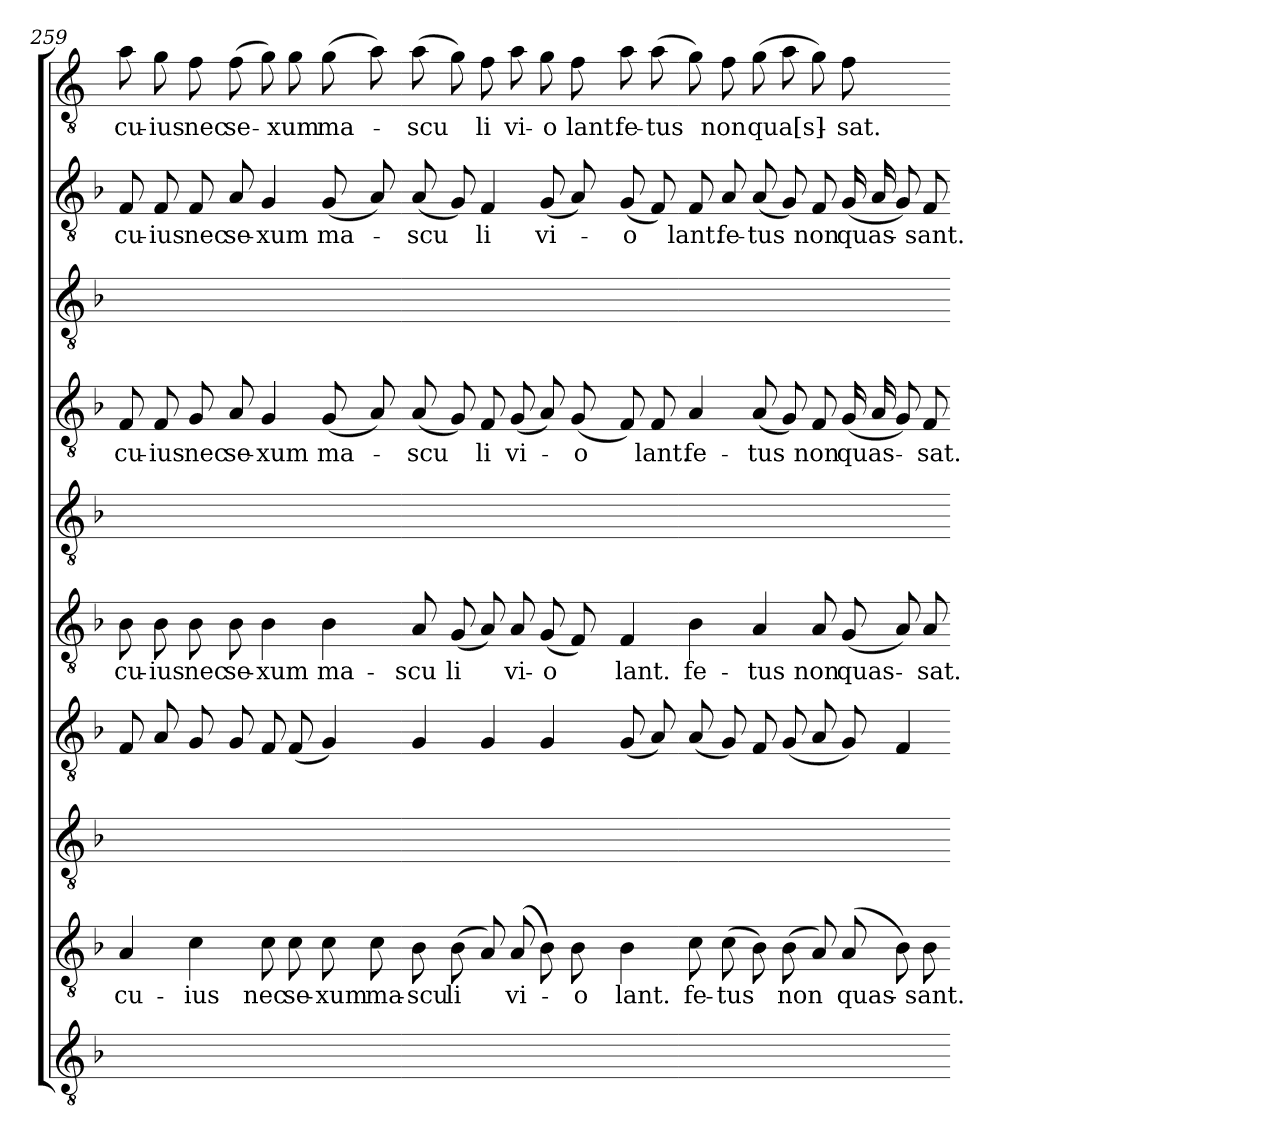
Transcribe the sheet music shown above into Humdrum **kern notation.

**kern	**kern	**text	**kern	**kern	**kern	**text	**kern	**kern	**text	**kern	**kern	**text	**kern	**text
*part10	*part9	*part9	*part8	*part7	*part6	*part6	*part5	*part4	*part4	*part3	*part2	*part2	*part1	*part1
*staff10	*staff9	*staff9	*staff8	*staff7	*staff6	*staff6	*staff5	*staff4	*staff4	*staff3	*staff2	*staff2	*staff1	*staff1
*clefGv2	*clefGv2	*	*clefGv2	*clefGv2	*clefGv2	*	*clefGv2	*clefGv2	*	*clefGv2	*clefGv2	*	*clefGv2	*
*k[b-]	*k[b-]	*	*k[b-]	*k[b-]	*k[b-]	*	*k[b-]	*k[b-]	*	*k[b-]	*k[b-]	*	*k[]	*
=259	=259	=259	=259	=259	=259	=259	=259	=259	=259	=259	=259	=259	=259	=259
1ryy	4A	cu-	1ryy	8F	8B-	cu-	1ryy	8F	cu-	1ryy	8F	cu-	8a	cu-
.	.	.	.	8A	8B-	-ius	.	8F	-ius	.	8F	-ius	8g	-ius
.	4c	-ius	.	8G	8B-	nec	.	8G	nec	.	8F	nec	8f	nec
.	.	.	.	8G	8B-	se-	.	8A	se-	.	8A	se-	(8f	se-
.	8c	nec	.	8F	4B-	-xum	.	4G	-xum	.	4G	-xum	8g)	.
.	8c	se-	.	(8F	.	.	.	.	.	.	.	.	8g	-xum
.	8c	-xum	.	4G)	4B-	ma-	.	(8G	ma-	.	(8G	ma-	(8g	ma-
.	8c	ma-	.	.	.	.	.	8A)	.	.	8A)	.	8a)	.
=260-	=260-	=260-	=260-	=260-	=260-	=260-	=260-	=260-	=260-	=260-	=260-	=260-	=260-	=260-
1ryy	8B-	scu	1ryy	4G	8A	scu	1ryy	(8A	scu	1ryy	(8A	scu	(8a	scu
.	(8B-	-li	.	.	(8G	-li	.	8G)	.	.	8G)	.	8g)	.
.	8A)	.	.	4G	8A)	.	.	8F	-li	.	4F	-li	8f	-li
.	(8A	vi-	.	.	8A	vi-	.	(8G	vi-	.	.	.	8a	vi-
.	8B-)	.	.	4G	(8G	o	.	8A)	.	.	(8G	vi-	8g	o
.	8B-	o	.	.	8F)	.	.	(8G	o	.	8A)	.	8f	-lant.
.	4B-	-lant.	.	(8G	4F	-lant.	.	8F)	.	.	(8G	o	8a	fe-
.	.	.	.	8A)	.	.	.	8F	-lant.	.	8F)	.	(8a	-tus
=261-	=261-	=261-	=261-	=261-	=261-	=261-	=261-	=261-	=261-	=261-	=261-	=261-	=261-	=261-
1ryy	8c	fe-	1ryy	(8A	4B-	fe-	1ryy	4A	fe-	1ryy	8F	-lant.	8g)	.
.	(8c	-tus	.	8G)	.	.	.	.	.	.	8A	fe-	8f	non
.	8B-)	.	.	8F	4A	-tus	.	(8A	-tus	.	(8A	-tus	(8g	qua[s]-
.	(8B-	non	.	(8G	.	.	.	8G)	.	.	8G)	.	8a	.
.	8A)	.	.	8A	8A	non	.	8F	non	.	8F	non	8g)	.
.	(8A	quas-	.	8G)	(8G	quas-	.	(16G	quas-	.	(16G	quas-	8f	-sat.
.	.	.	.	.	.	.	.	16A	.	.	16A	.	.	.
.	8B-)	.	.	4F	8A)	.	.	8G)	.	.	8G)	.	8ryy	.
.	8B-	-sant.	.	.	8A	-sat.	.	8F	-sat.	.	8F	-sant.	8ryy	.
=-	=-	=-	=-	=-	=-	=-	=-	=-	=-	=-	=-	=-	=-	=-
*-	*-	*-	*-	*-	*-	*-	*-	*-	*-	*-	*-	*-	*-	*-
